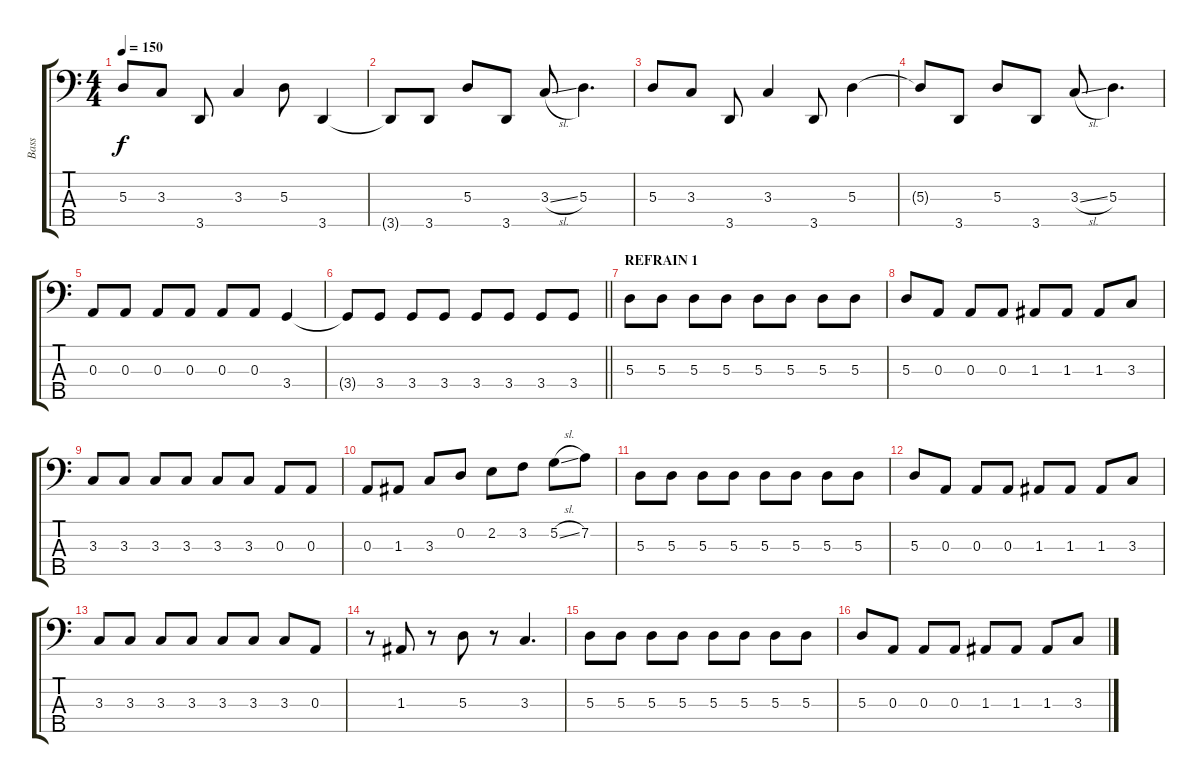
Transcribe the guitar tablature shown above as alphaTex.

\track ("Bass" "Bass") {instrument electricbasspick}
\staff {score tabs}
\tuning (G2 D2 A1 E1 B0) {hide}
\ts (4 4)
\tempo 150
\clef f4
\ks c
5.3.8{dy f} 3.3.8 3.5.8 3.3.4 5.3.8 3.5.4 |
3.5{t}.8 3.5.8 5.3.8 3.5.8 3.3{sl}.8 5.3.4{d} |
5.3.8 3.3.8 3.5.8 3.3.4 3.5.8 5.3.4 |
5.3{t}.8 3.5.8 5.3.8 3.5.8 3.3{sl}.8 5.3.4{d} |
0.3.8 0.3.8 0.3.8 0.3.8 0.3.8 0.3.8 3.4.4 |
\barLineRight lightlight
3.4{t}.8 3.4.8 3.4.8 3.4.8 3.4.8 3.4.8 3.4.8 3.4.8 |
\section ("" "REFRAIN 1")
5.3.8 5.3.8 5.3.8 5.3.8 5.3.8 5.3.8 5.3.8 5.3.8 |
5.3.8 0.3.8 0.3.8 0.3.8 1.3.8 1.3.8 1.3.8 3.3.8 |
3.3.8 3.3.8 3.3.8 3.3.8 3.3.8 3.3.8 0.3.8 0.3.8 |
0.3.8 1.3.8 3.3.8 0.2.8 2.2.8 3.2.8 5.2{sl}.8 7.2.8 |
5.3.8 5.3.8 5.3.8 5.3.8 5.3.8 5.3.8 5.3.8 5.3.8 |
5.3.8 0.3.8 0.3.8 0.3.8 1.3.8 1.3.8 1.3.8 3.3.8 |
3.3.8 3.3.8 3.3.8 3.3.8 3.3.8 3.3.8 3.3.8 0.3.8 |
r.8 1.3.8 r.8 5.3.8 r.8 3.3.4{d} |
5.3.8 5.3.8 5.3.8 5.3.8 5.3.8 5.3.8 5.3.8 5.3.8 |
5.3.8 0.3.8 0.3.8 0.3.8 1.3.8 1.3.8 1.3.8 3.3.8
